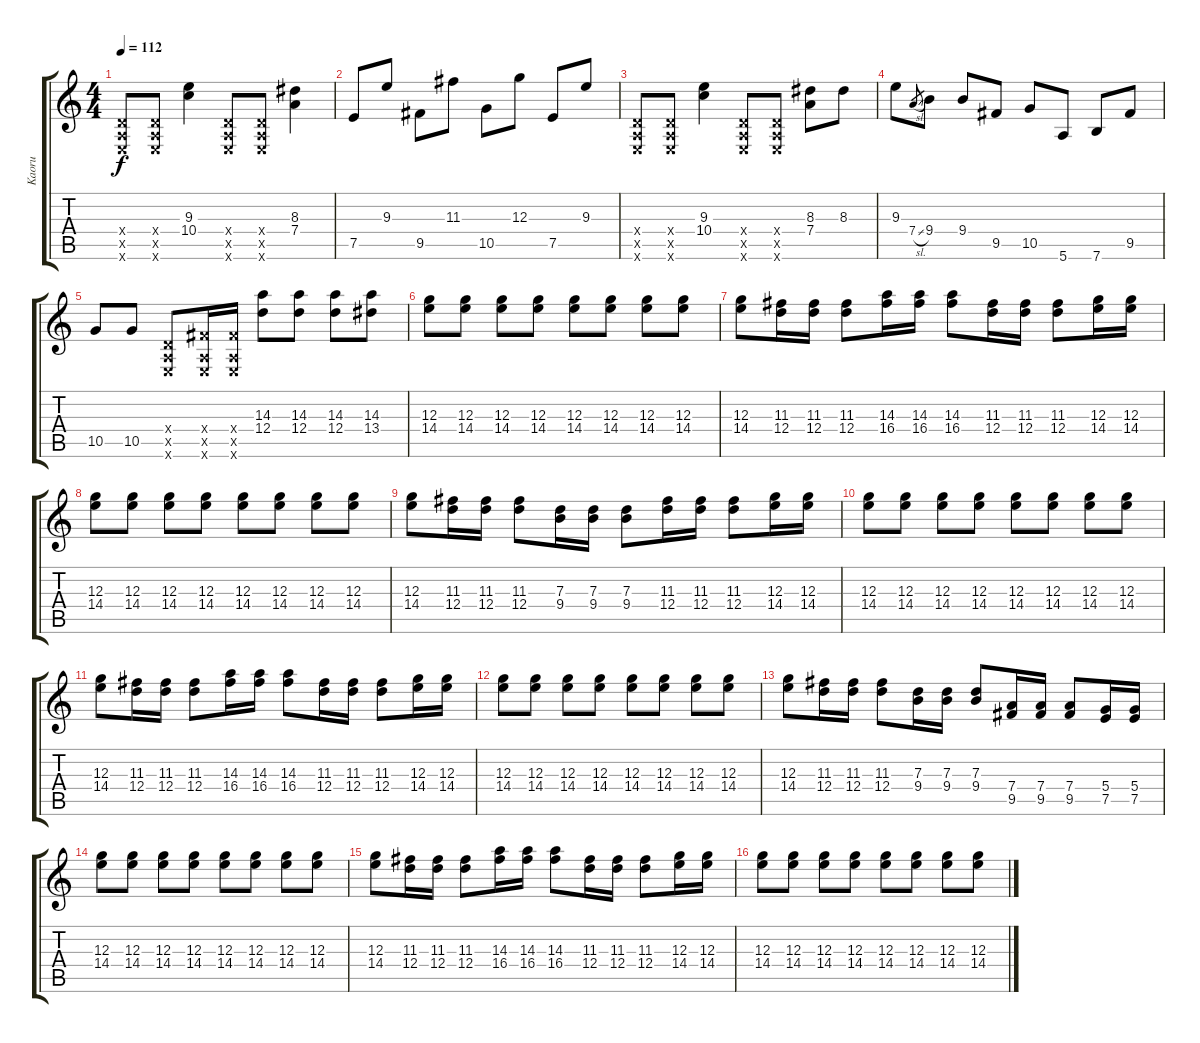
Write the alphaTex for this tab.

\track ("Kaoru " "Kaoru ") {instrument distortionguitar}
\staff {score tabs}
\tuning (E4 B3 G3 D3 A2 E2) {hide}
\ts (4 4)
\tempo 112
\clef g2
\ks c
(0.4{x} 0.5{x} 0.6{x}).8{dy f} (0.4{x} 0.5{x} 0.6{x}).8 (9.3 10.4).4 (0.4{x} 0.5{x} 0.6{x}).8 (0.4{x} 0.5{x} 0.6{x}).8 (8.3 7.4).4 |
7.5.8 9.3.8 9.5.8 11.3.8 10.5.8 12.3.8 7.5.8 9.3.8 |
(0.4{x} 0.5{x} 0.6{x}).8 (0.4{x} 0.5{x} 0.6{x}).8 (9.3 10.4).4 (0.4{x} 0.5{x} 0.6{x}).8 (0.4{x} 0.5{x} 0.6{x}).8 (8.3 7.4).8 8.3.8 |
9.3.8 7.4{sl}.8{gr} 9.4.8 9.4.8 9.5.8 10.5.8 5.6.8 7.6.8 9.5.8 |
10.5.8 10.5.8 (0.4{x} 0.5{x} 0.6{x}).8 (4.4{x} 0.5{x} 0.6{x}).16 (4.4{x} 0.5{x} 0.6{x}).16 (14.3 12.4).8 (14.3 12.4).8 (14.3 12.4).8 (14.3 13.4).8 |
(12.3 14.4).8 (12.3 14.4).8 (12.3 14.4).8 (12.3 14.4).8 (12.3 14.4).8 (12.3 14.4).8 (12.3 14.4).8 (12.3 14.4).8 |
(12.3 14.4).8 (11.3 12.4).16 (11.3 12.4).16 (11.3 12.4).8 (14.3 16.4).16 (14.3 16.4).16 (14.3 16.4).8 (11.3 12.4).16 (11.3 12.4).16 (11.3 12.4).8 (12.3 14.4).16 (12.3 14.4).16 |
(12.3 14.4).8 (12.3 14.4).8 (12.3 14.4).8 (12.3 14.4).8 (12.3 14.4).8 (12.3 14.4).8 (12.3 14.4).8 (12.3 14.4).8 |
(12.3 14.4).8 (11.3 12.4).16 (11.3 12.4).16 (11.3 12.4).8 (7.3 9.4).16 (7.3 9.4).16 (7.3 9.4).8 (11.3 12.4).16 (11.3 12.4).16 (11.3 12.4).8 (12.3 14.4).16 (12.3 14.4).16 |
(12.3 14.4).8 (12.3 14.4).8 (12.3 14.4).8 (12.3 14.4).8 (12.3 14.4).8 (12.3 14.4).8 (12.3 14.4).8 (12.3 14.4).8 |
(12.3 14.4).8 (11.3 12.4).16 (11.3 12.4).16 (11.3 12.4).8 (14.3 16.4).16 (14.3 16.4).16 (14.3 16.4).8 (11.3 12.4).16 (11.3 12.4).16 (11.3 12.4).8 (12.3 14.4).16 (12.3 14.4).16 |
(12.3 14.4).8 (12.3 14.4).8 (12.3 14.4).8 (12.3 14.4).8 (12.3 14.4).8 (12.3 14.4).8 (12.3 14.4).8 (12.3 14.4).8 |
(12.3 14.4).8 (11.3 12.4).16 (11.3 12.4).16 (11.3 12.4).8 (7.3 9.4).16 (7.3 9.4).16 (7.3 9.4).8 (7.4 9.5).16 (7.4 9.5).16 (7.4 9.5).8 (5.4 7.5).16 (5.4 7.5).16 |
(12.3 14.4).8 (12.3 14.4).8 (12.3 14.4).8 (12.3 14.4).8 (12.3 14.4).8 (12.3 14.4).8 (12.3 14.4).8 (12.3 14.4).8 |
(12.3 14.4).8 (11.3 12.4).16 (11.3 12.4).16 (11.3 12.4).8 (14.3 16.4).16 (14.3 16.4).16 (14.3 16.4).8 (11.3 12.4).16 (11.3 12.4).16 (11.3 12.4).8 (12.3 14.4).16 (12.3 14.4).16 |
(12.3 14.4).8 (12.3 14.4).8 (12.3 14.4).8 (12.3 14.4).8 (12.3 14.4).8 (12.3 14.4).8 (12.3 14.4).8 (12.3 14.4).8
